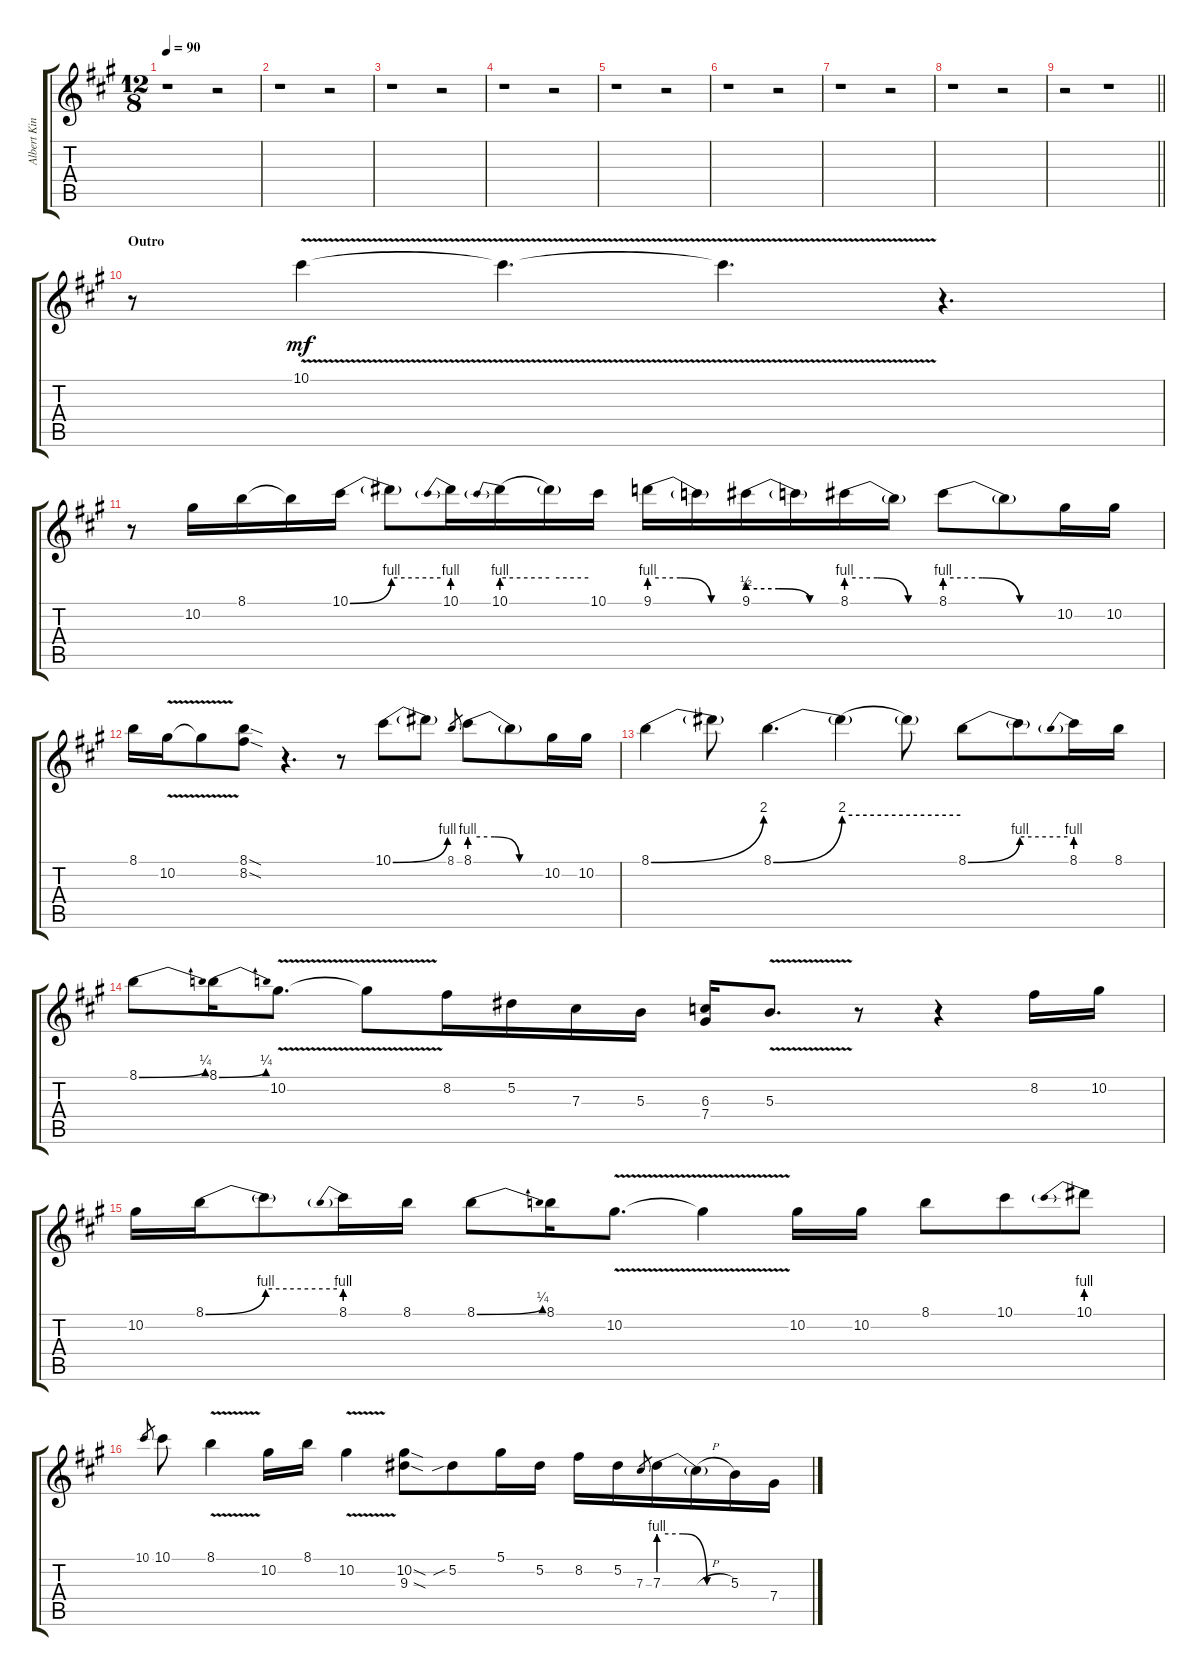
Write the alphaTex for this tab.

\track ("Albert King w/amp overdrive" "Albert Kin") {instrument overdrivenguitar}
\staff {score tabs}
\tuning (Eb4 Bb3 Gb3 Db3 Ab2 Eb2) {hide}
\ts (12 8)
\tempo 90
\clef g2
\ks a
r.1{dy mf} r.2 |
r.1 r.2 |
r.1 r.2 |
r.1 r.2 |
r.1 r.2 |
r.1 r.2 |
r.1 r.2 |
r.1 r.2 |
\barLineRight lightlight
r.2 r.1 |
\section ("" "Outro")
r.8 10.1{v}.4 10.1{v t}.4{d} 10.1{v t}.4{d} r.4{d} |
r.8 10.2.16 8.1.16 8.1{t}.16 10.1{be (bend 0 0 60 4)}.16 10.1{be (hold 0 4 60 4) t}.8 10.1{be (prebend 0 4 60 4)}.16 10.1{be (prebend 0 4 60 4)}.16 10.1{be (hold 0 4 60 4) t}.16 10.1.16 9.1{be (custom 0 4 20 4 40 0 60 0)}.16 9.1{t}.16 9.1{be (custom 0 2 20 2 40 0 60 0)}.16 9.1{t}.16 8.1{be (custom 0 4 20 4 40 0 60 0)}.16 8.1{t}.16 8.1{be (custom 0 4 20 4 40 0 60 0)}.8 8.1{t}.8 10.2.16 10.2.16 |
8.1.16 10.2{v}.16 10.2{v t}.8 (8.1{sod} 8.2{sod}).8 r.4{d} r.8 10.1{be (bend 0 0 60 4)}.8 10.1{t}.8 8.1.8{gr} 8.1{be (custom 0 4 20 4 40 0 60 0)}.8 8.1{t}.8 10.2.16 10.2.16 |
8.1{be (bend 0 0 60 8)}.4 8.1{t}.8 8.1{be (bend 0 0 60 8)}.4{d} 8.1{be (hold 0 8 60 8) t}.4 8.1{t}.8 8.1{be (bend 0 0 60 4)}.8 8.1{be (hold 0 4 60 4) t}.8 8.1{be (prebend 0 4 60 4)}.16 8.1.16 |
8.1{be (bend 0 0 60 1)}.8 8.1{be (bend 0 0 60 1)}.16 10.2{v}.8{d} 10.2{v t}.8 8.2.16 5.2.16 7.3.16 5.3.16 (6.3 7.4).16 5.3{v}.8{d} r.8 r.4 8.2.16 10.2.16 |
10.2.16 8.1{be (bend 0 0 60 4)}.16 8.1{be (hold 0 4 60 4) t}.8 8.1{be (prebend 0 4 60 4)}.16 8.1.16 8.1{be (bend 0 0 60 1)}.8 8.1.16 10.2{v}.8{d} 10.2{v t}.4 10.2.16 10.2.16 8.1.8 10.1.8 10.1{be (prebend 0 4 60 4)}.8 |
10.1.8{gr} 10.1.8 8.1{v}.4 10.2.16 8.1.16 10.2{v}.4 (10.2{sod} 9.3{sod}).8 5.2{sib}.8 5.1.16 5.2.16 8.2.16 5.2.16 7.3.8{gr} 7.3{be (custom 0 4 20 4 40 0 60 0)}.16 7.3{h t}.16 5.3.16 7.4.16
